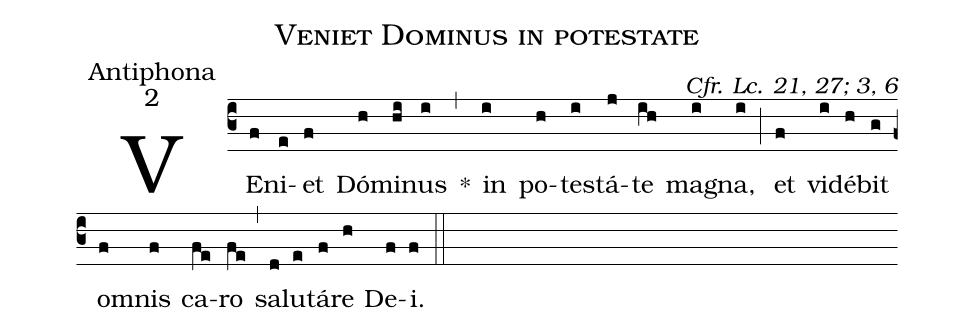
name:Veniet Dominus in potestate;
office-part:Antiphona;
mode:2;
commentary:Cfr. Lc. 21, 27; 3, 6;
%%
(c3)
VE(f)ni(e)et(f) Dó(h)mi(hi)nus(i) *(,)
in(i) po(h)tes(i)tá(j)te(ih) mag(i)na,(i) (;)
et(f) vi(i)dé(h)bit(g) om(f)nis(f) ca(fe)ro(fe) (,)
sa(d)lu(e)tá(f)re(h) De(f)i.(f) (::)
